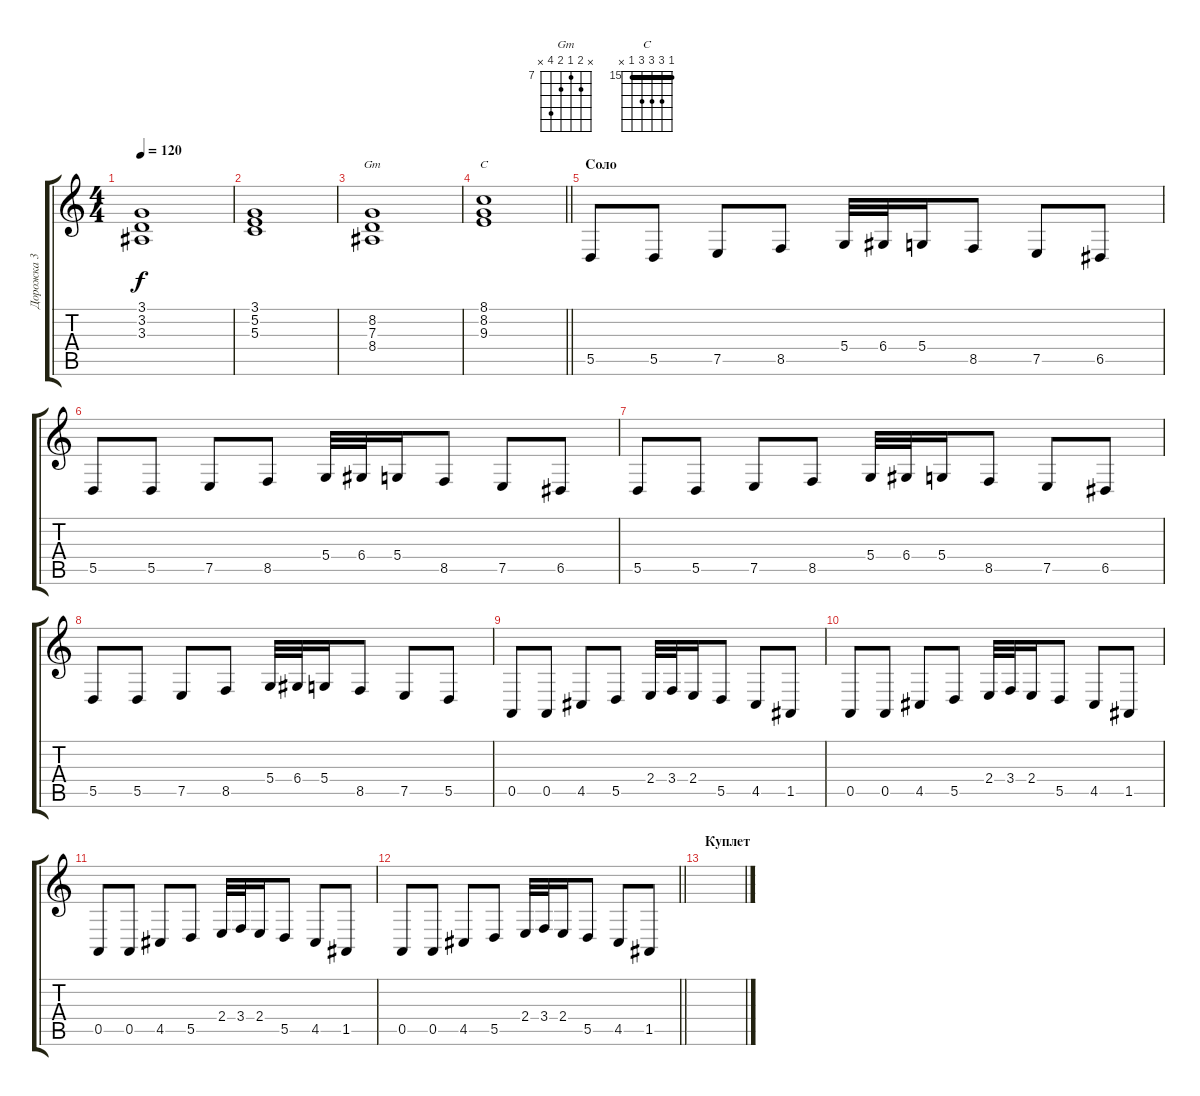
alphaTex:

\track ("Дорожка 3" "Дорожка 3") {instrument lead2sawtooth}
\staff {score tabs}
\tuning (E4 B3 G3 D3 A2 E2) {hide}
\chord ("Gm" x 8 7 8 10 x) {firstfret 7}
\chord ("C" 15 17 17 17 15 x) {firstfret 15 barre 15}
\ts (4 4)
\tempo 120
\clef g2
\ks c
(3.1 3.2 3.3).1{dy f} |
(3.1 5.2 5.3).1 |
(8.2 7.3 8.4).1{ch "Gm"} |
\barLineRight lightlight
(8.1 8.2 9.3).1{ch "C"} |
\section ("" "Соло")
5.5.8 5.5.8 7.5.8 8.5.8 5.4.32 6.4.32 5.4.16 8.5.8 7.5.8 6.5.8 |
5.5.8 5.5.8 7.5.8 8.5.8 5.4.32 6.4.32 5.4.16 8.5.8 7.5.8 6.5.8 |
5.5.8 5.5.8 7.5.8 8.5.8 5.4.32 6.4.32 5.4.16 8.5.8 7.5.8 6.5.8 |
5.5.8 5.5.8 7.5.8 8.5.8 5.4.32 6.4.32 5.4.16 8.5.8 7.5.8 5.5.8 |
0.5.8 0.5.8 4.5.8 5.5.8 2.4.32 3.4.32 2.4.16 5.5.8 4.5.8 1.5.8 |
0.5.8 0.5.8 4.5.8 5.5.8 2.4.32 3.4.32 2.4.16 5.5.8 4.5.8 1.5.8 |
0.5.8 0.5.8 4.5.8 5.5.8 2.4.32 3.4.32 2.4.16 5.5.8 4.5.8 1.5.8 |
\barLineRight lightlight
0.5.8 0.5.8 4.5.8 5.5.8 2.4.32 3.4.32 2.4.16 5.5.8 4.5.8 1.5.8 |
\section ("" "Куплет")
